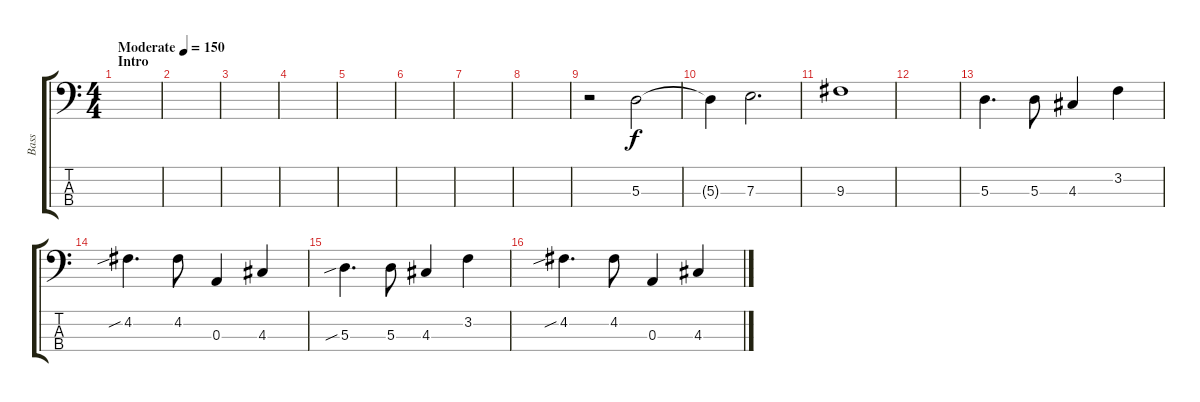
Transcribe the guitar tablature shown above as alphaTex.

\track ("Bass" "Bass") {instrument electricbassfinger}
\staff {score tabs}
\tuning (G2 D2 A1 E1) {hide}
\ts (4 4)
\section ("" "Intro")
\tempo (150 "Moderate")
\clef f4
\ks c
|
|
|
|
|
|
|
|
r.2 5.3.2 |
5.3{t}.4 7.3.2{d} |
9.3.1 |
|
5.3.4{d} 5.3.8 4.3.4 3.2.4 |
4.2{sib}.4{d} 4.2.8 0.3.4 4.3.4 |
5.3{sib}.4{d} 5.3.8 4.3.4 3.2.4 |
4.2{sib}.4{d} 4.2.8 0.3.4 4.3.4
